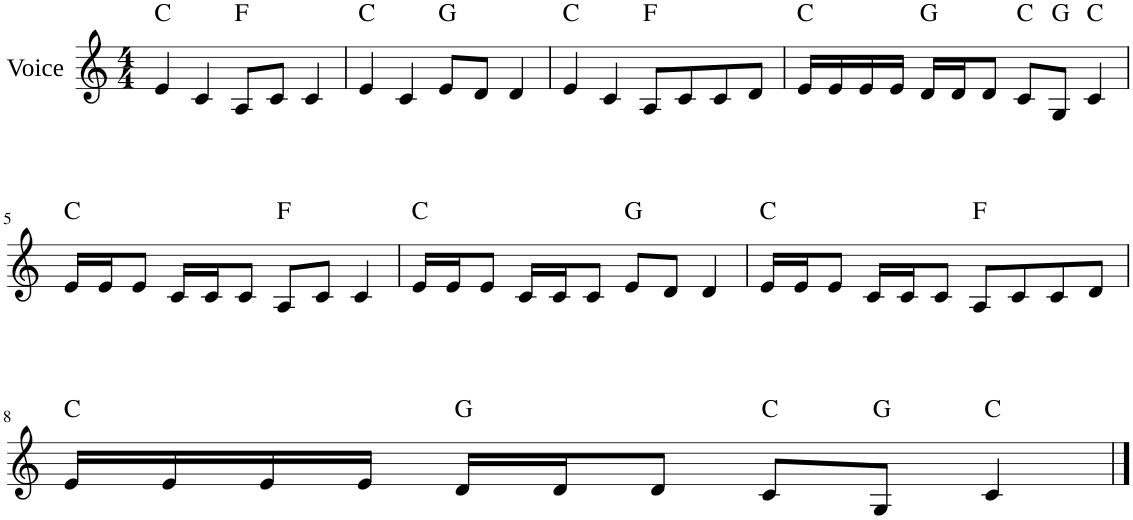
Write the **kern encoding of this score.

**kern	**harte
*part1	*part1
*staff1	*
*I"Voice	*
*clefG2	*
*k[]	*
*M4/4	*
=1	=1
4e/	C:maj
4c/	.
8A/L	F:maj
8c/J	.
4c/	.
=2	=2
4e/	C:maj
4c/	.
8e/L	G:maj
8d/J	.
4d/	.
=3	=3
4e/	C:maj
4c/	.
8A/L	F:maj
8c/	.
8c/	.
8d/J	.
=4	=4
16e/LL	C:maj
16e/	.
16e/	.
16e/JJ	.
16d/LL	G:maj
16d/J	.
8d/J	.
8c/L	C:maj
8G/J	G:maj
4c/	C:maj
!!LO:LB:g=z
=5	=5
16e/LL	C:maj
16e/J	.
8e/J	.
16c/LL	.
16c/J	.
8c/J	.
8A/L	F:maj
8c/J	.
4c/	.
=6	=6
16e/LL	C:maj
16e/J	.
8e/J	.
16c/LL	.
16c/J	.
8c/J	.
8e/L	G:maj
8d/J	.
4d/	.
=7	=7
16e/LL	C:maj
16e/J	.
8e/J	.
16c/LL	.
16c/J	.
8c/J	.
8A/L	F:maj
8c/	.
8c/	.
8d/J	.
!!LO:LB:g=z
=8	=8
16e/LL	C:maj
16e/	.
16e/	.
16e/JJ	.
16d/LL	G:maj
16d/J	.
8d/J	.
8c/L	C:maj
8G/J	G:maj
4c/	C:maj
==	==
*-	*-
